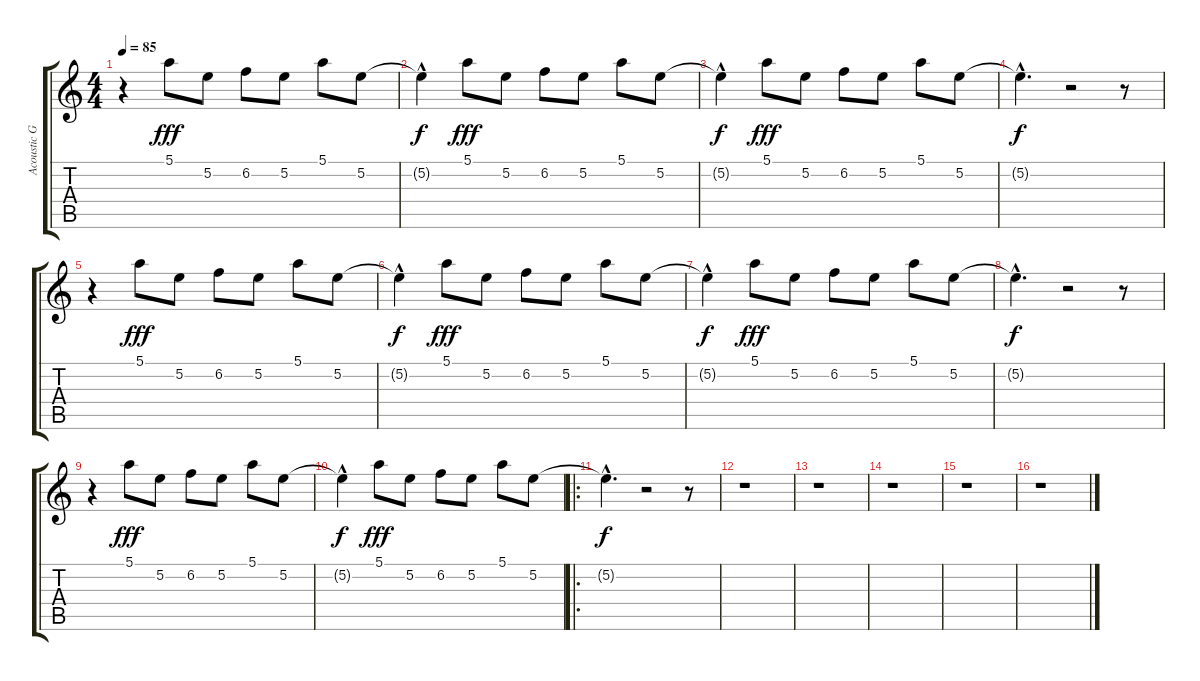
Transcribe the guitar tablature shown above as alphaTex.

\track ("Acoustic Guitar" "Acoustic G") {instrument acousticguitarnylon}
\staff {score tabs}
\tuning (E4 B3 G3 D3 A2 E2) {hide}
\ts (4 4)
\tempo 85
\clef g2
\ks c
r.4{dy fff instrument acousticguitarnylon} 5.1.8 5.2.8 6.2.8 5.2.8 5.1.8 5.2.8 |
5.2{hac t}.4{dy f} 5.1.8{dy fff} 5.2.8 6.2.8 5.2.8 5.1.8 5.2.8 |
5.2{hac t}.4{dy f} 5.1.8{dy fff} 5.2.8 6.2.8 5.2.8 5.1.8 5.2.8 |
5.2{hac t}.4{d dy f} r.2 r.8 |
r.4 5.1.8{dy fff} 5.2.8 6.2.8 5.2.8 5.1.8 5.2.8 |
5.2{hac t}.4{dy f} 5.1.8{dy fff} 5.2.8 6.2.8 5.2.8 5.1.8 5.2.8 |
5.2{hac t}.4{dy f} 5.1.8{dy fff} 5.2.8 6.2.8 5.2.8 5.1.8 5.2.8 |
5.2{hac t}.4{d dy f} r.2 r.8 |
r.4 5.1.8{dy fff} 5.2.8 6.2.8 5.2.8 5.1.8 5.2.8 |
5.2{hac t}.4{dy f} 5.1.8{dy fff} 5.2.8 6.2.8 5.2.8 5.1.8 5.2.8 |
\ro
5.2{hac t}.4{d dy f} r.2 r.8 |
r.1 |
r.1 |
r.1 |
r.1 |
r.1
